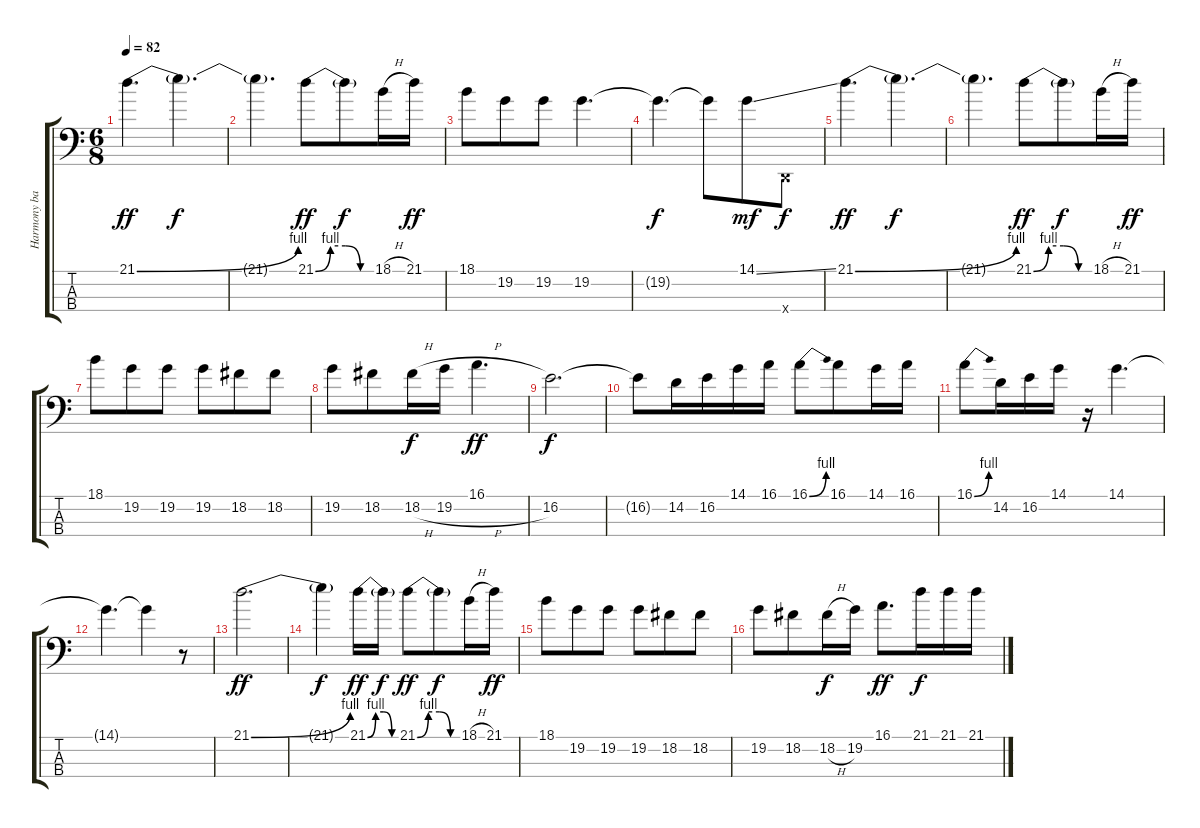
\track ("Harmony bass 1" "Harmony ba") {instrument distortionguitar}
\staff {score tabs}
\tuning (F2 C2 G1 D1) {hide}
\ts (6 8)
\tempo 82
\clef f4
\ks c
21.1{be (bend 0 0 60 4)}.4{d dy ff} 21.1{t}.4{d dy f} |
21.1{t}.4{d} 21.1{be (custom 0 0 15 4 30 4 45 0 60 0)}.8{dy ff} 21.1{t}.8{dy f} 18.1{h}.16 21.1.16{dy ff} |
18.1.8 19.2.8 19.2.8 19.2.4{d} |
19.2{t}.4{d dy f} 19.2{t}.8 14.1{ss}.8{dy mf} 0.4{x}.8{dy f} |
21.1{be (bend 0 0 60 4)}.4{d dy ff} 21.1{t}.4{d dy f} |
21.1{t}.4{d} 21.1{be (custom 0 0 15 4 30 4 45 0 60 0)}.8{dy ff} 21.1{t}.8{dy f} 18.1{h}.16 21.1.16{dy ff} |
18.1.8 19.2.8 19.2.8 19.2.8 18.2.8 18.2.8 |
19.2.8 18.2.8 18.2{h}.16{dy f} 19.2{h}.16 16.1.4{d dy ff} |
16.2.2{d dy f} |
16.2{t}.8 14.2.16 16.2.16 14.1.16 16.1.16 16.1{be (bend 0 0 60 4)}.8 16.1.8 14.1.16 16.1.16 |
16.1{be (bend 0 0 60 4)}.8 14.2.16 16.2.16 14.1.16 r.16 14.1.4{d} |
14.1{t}.4{d} 14.1{t}.4 r.8 |
21.1{be (bend 0 0 60 4)}.2{d dy ff} |
21.1{t}.4{dy f} 21.1{be (custom 0 0 15 4 30 4 45 0 60 0)}.16{dy ff} 21.1{t}.16{dy f} 21.1{be (custom 0 0 15 4 30 4 45 0 60 0)}.8{dy ff} 21.1{t}.8{dy f} 18.1{h}.16 21.1.16{dy ff} |
18.1.8 19.2.8 19.2.8 19.2.8 18.2.8 18.2.8 |
19.2.8 18.2.8 18.2{h}.16{dy f} 19.2.16 16.1.8{d dy ff} 21.1.16{dy f} 21.1.16 21.1.16
